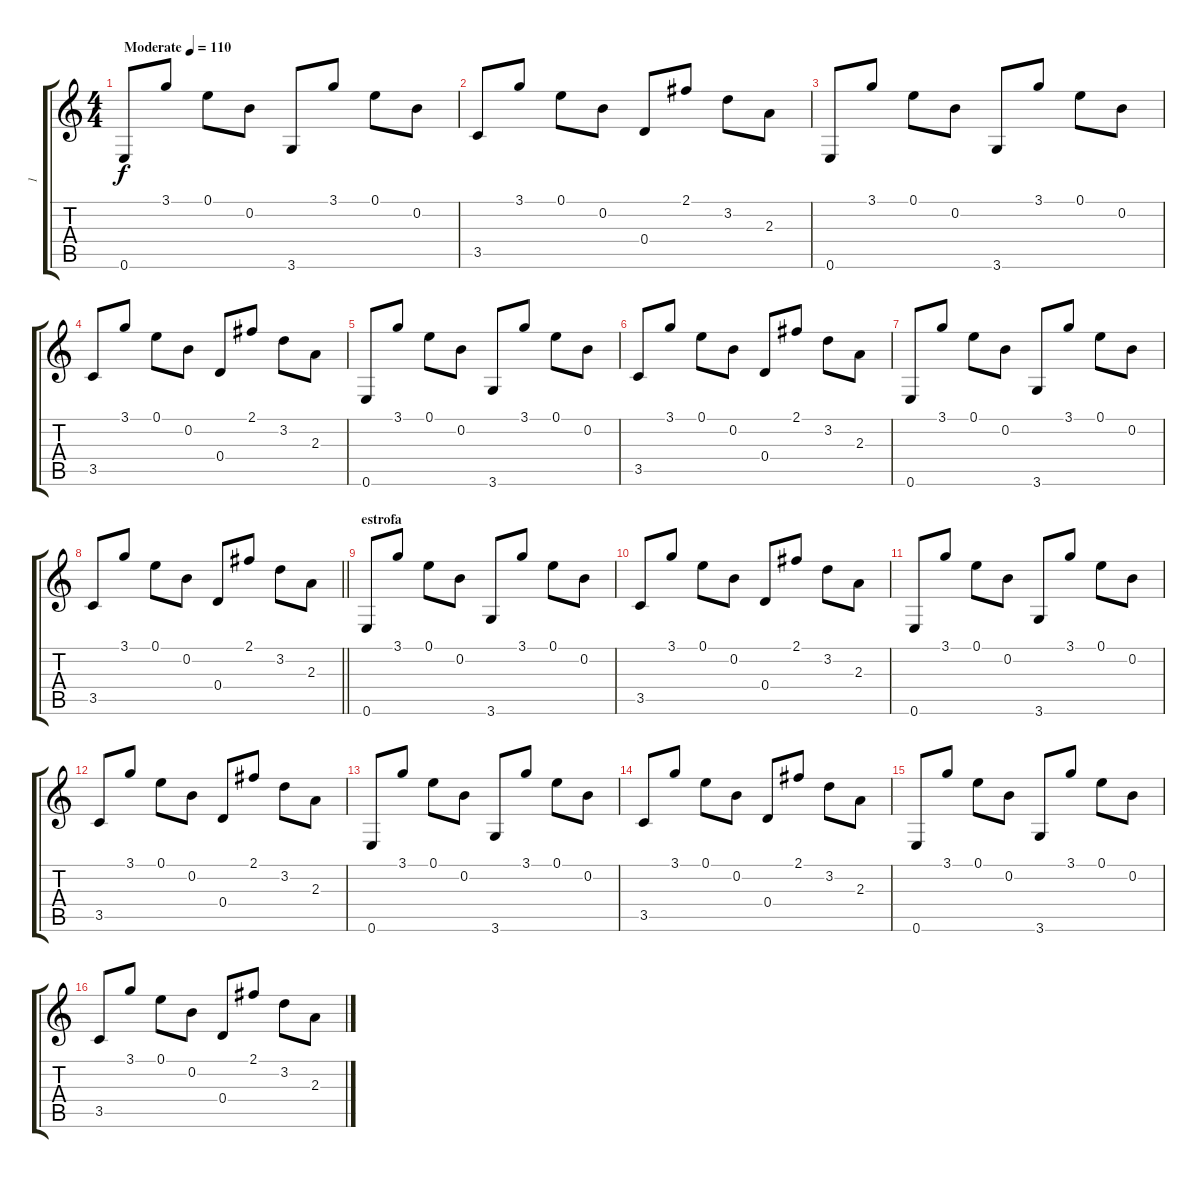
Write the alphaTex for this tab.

\track ("1" "1") {instrument electricguitarclean}
\staff {score tabs}
\tuning (E4 B3 G3 D3 A2 E2) {hide}
\ts (4 4)
\tempo (110 "Moderate")
\clef g2
\ks c
0.6.8{dy f instrument electricguitarclean} 3.1.8 0.1.8 0.2.8 3.6.8 3.1.8 0.1.8 0.2.8 |
3.5.8 3.1.8 0.1.8 0.2.8 0.4.8 2.1.8 3.2.8 2.3.8 |
0.6.8 3.1.8 0.1.8 0.2.8 3.6.8 3.1.8 0.1.8 0.2.8 |
3.5.8 3.1.8 0.1.8 0.2.8 0.4.8 2.1.8 3.2.8 2.3.8 |
0.6.8 3.1.8 0.1.8 0.2.8 3.6.8 3.1.8 0.1.8 0.2.8 |
3.5.8 3.1.8 0.1.8 0.2.8 0.4.8 2.1.8 3.2.8 2.3.8 |
0.6.8 3.1.8 0.1.8 0.2.8 3.6.8 3.1.8 0.1.8 0.2.8 |
\barLineRight lightlight
3.5.8 3.1.8 0.1.8 0.2.8 0.4.8 2.1.8 3.2.8 2.3.8 |
\section ("" "estrofa")
0.6.8 3.1.8 0.1.8 0.2.8 3.6.8 3.1.8 0.1.8 0.2.8 |
3.5.8 3.1.8 0.1.8 0.2.8 0.4.8 2.1.8 3.2.8 2.3.8 |
0.6.8 3.1.8 0.1.8 0.2.8 3.6.8 3.1.8 0.1.8 0.2.8 |
3.5.8 3.1.8 0.1.8 0.2.8 0.4.8 2.1.8 3.2.8 2.3.8 |
0.6.8 3.1.8 0.1.8 0.2.8 3.6.8 3.1.8 0.1.8 0.2.8 |
3.5.8 3.1.8 0.1.8 0.2.8 0.4.8 2.1.8 3.2.8 2.3.8 |
0.6.8 3.1.8 0.1.8 0.2.8 3.6.8 3.1.8 0.1.8 0.2.8 |
3.5.8 3.1.8 0.1.8 0.2.8 0.4.8 2.1.8 3.2.8 2.3.8
